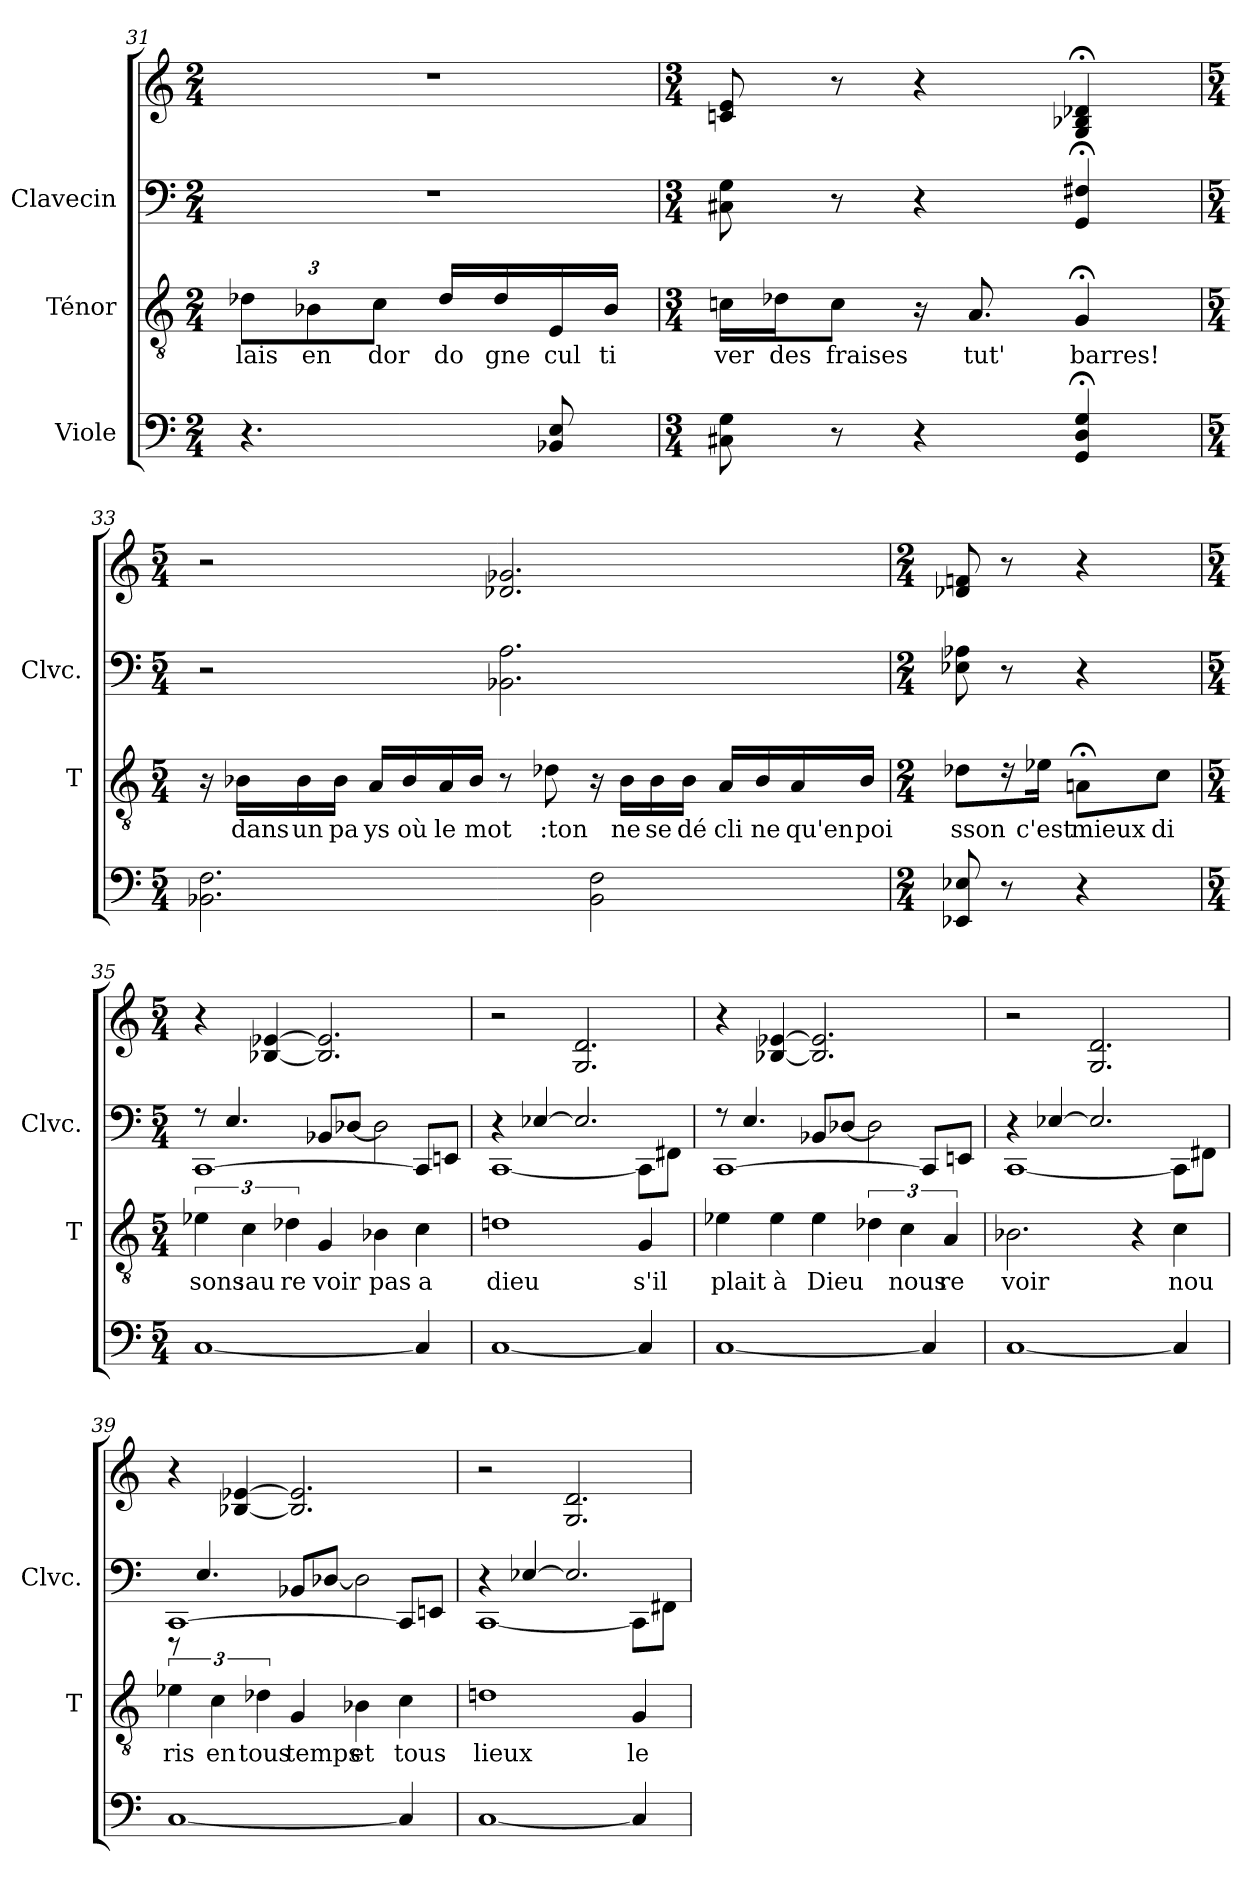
**kern	**kern	**text	**kern	**kern
*part3	*part2	*part2	*part1	*part1
*staff4	*staff3	*staff3	*staff2	*staff1
*I"Viole	*I"Ténor	*	*I"Clavecin	*
*	*I'T	*	*I'Clvc.	*
*clefF4	*clefGv2	*	*clefF4	*clefG2
*k[]	*k[]	*	*k[]	*k[]
*C:	*C:	*	*C:	*C:
*M2/4	*M2/4	*	*M2/4	*M2/4
=31	=31	=31	=31	=31
!	!	!LO:LY:b	!	!
4.r	12d-X\L	lais	2r	2r
!	!	!LO:LY:b	!	!
.	12B-X\	en	.	.
!	!	!LO:LY:b	!	!
.	12c\J	dor	.	.
!	!	!LO:LY:b	!	!
.	16d-/LL	do	.	.
!	!	!LO:LY:b	!	!
.	16d-/	gne	.	.
!	!	!LO:LY:b	!	!
8BB-X/ 8E/	16E/	cul	.	.
!	!	!LO:LY:b	!	!
.	16B-/JJ	ti	.	.
!!LO:LB:g=z
=32	=32	=32	=32	=32
*M3/4	*M3/4	*	*M3/4	*M3/4
!	!	!LO:LY:b	!	!
8C#X\ 8G\	16cn\LL	ver	8C#X\ 8G\	8cn/ 8e/
!	!	!LO:LY:b	!	!
.	16d-X\J	des	.	.
!	!	!LO:LY:b	!	!
8r	8c\J	fraises	8r	8r
4r	16r	.	4r	4r
!	!	!LO:LY:b	!	!
.	8.A/	tut'	.	.
!	!	!LO:LY:b	!	!
4GG/;< 4D/;< 4G/;<	4G;</	barres!	4GG/;< 4F#X/;<	4G/;< 4B-X/;< 4d-X/;<
=33	=33	=33	=33	=33
*M5/4	*M5/4	*	*M5/4	*M5/4
2.BB-X\ 2.F\	16r	.	2r	2r
!	!	!LO:LY:b	!	!
.	16B-X\LL	dans	.	.
!	!	!LO:LY:b	!	!
.	16B-\	un	.	.
!	!	!LO:LY:b	!	!
.	16B-\JJ	pa	.	.
!	!	!LO:LY:b	!	!
.	16A/LL	ys	.	.
!	!	!LO:LY:b	!	!
.	16B-/	où	.	.
!	!	!LO:LY:b	!	!
.	16A/	le	.	.
!	!	!LO:LY:b	!	!
.	16B-/JJ	mot	.	.
.	8r	.	2.BB-X\ 2.A\	2.d-X/ 2.g-X/
!	!	!LO:LY:b	!	!
.	8d-X\	:ton	.	.
2BB-\ 2F\	16r	.	.	.
!	!	!LO:LY:b	!	!
.	16B-\LL	ne	.	.
!	!	!LO:LY:b	!	!
.	16B-\	se	.	.
!	!	!LO:LY:b	!	!
.	16B-\JJ	dé	.	.
!	!	!LO:LY:b	!	!
.	16A/LL	cli	.	.
!	!	!LO:LY:b	!	!
.	16B-/	ne	.	.
!	!	!LO:LY:b	!	!
.	16A/	qu'en	.	.
!	!	!LO:LY:b	!	!
.	16B-/JJ	poi	.	.
!!LO:PB:g=z
=34	=34	=34	=34	=34
*M2/4	*M2/4	*	*M2/4	*M2/4
!	!	!LO:LY:b	!	!
8EE-X/ 8E-X/	8d-X\L	sson	8E-X\ 8A-X\	8d-X/ 8fn/
8r	16r	.	8r	8r
!	!	!LO:LY:b	!	!
.	16e-X\Jk	c'est	.	.
!	!	!LO:LY:b	!	!
4r	8An;<\L	mieux	4r	4r
!	!	!LO:LY:b	!	!
.	8c\J	di	.	.
=35	=35	=35	=35	=35
*M5/4	*M5/4	*	*M5/4	*M5/4
!	!	!	!LO:TX:b:t=arco	!
!	!	!LO:LY:b	!	!
*	*	*	*^	*
[1C	6e-X\	sons	[>1CC	8rE	4r
.	.	.	.	4.E/	.
!	!	!LO:LY:b	!	!	!
.	6c\	:au	.	.	.
.	.	.	.	.	[4B-X/ [4e-X/
!	!	!LO:LY:b	!	!	!
.	6d-X\	re	.	.	.
!	!	!LO:LY:b	!	!	!
.	4G/	voir	.	8BB-X/L	2.B-/] 2.e-/]
.	.	.	.	[>8D-X/J	.
!	!	!LO:LY:b	!	!	!
.	4B-X\	pas	.	2D-\]	.
!	!	!LO:LY:b	!	!	!
4C/]	4c\	a	8CC/L]	.	.
.	.	.	8EEn/J	.	.
=36	=36	=36	=36	=36	=36
!	!	!LO:LY:b	!	!	!
[1C	1dn	dieu	4rC	[<1CC	2r
.	.	.	[>4E-X/	.	.
.	.	.	2.E-/]	.	2.G/ 2.d/
!	!	!LO:LY:b	!	!	!
4C/]	4G/	s'il	.	8CC\L]	.
.	.	.	.	8FF#X\J	.
!!LO:LB:g=z
=37	=37	=37	=37	=37	=37
!	!	!LO:LY:b	!	!	!
[1C	4e-X\	plait	[>1CC	8rF	4r
.	.	.	.	4.E/	.
!	!	!LO:LY:b	!	!	!
.	4e-\	à	.	.	[4B-X/ [4e-X/
!	!	!LO:LY:b	!	!	!
.	4e-\	Dieu	.	8BB-X/L	2.B-/] 2.e-/]
.	.	.	.	[>8D-X/J	.
.	6d-X\	.	.	2D-\]	.
!	!	!LO:LY:b	!	!	!
.	6c\	nous	.	.	.
4C/]	.	.	8CC/L]	.	.
!	!	!LO:LY:b	!	!	!
.	6A/	re	.	.	.
.	.	.	8EEn/J	.	.
=38	=38	=38	=38	=38	=38
!	!	!LO:LY:b	!	!	!
[1C	2.B-X\	voir	4rC	[<1CC	2r
.	.	.	[>4E-X/	.	.
.	.	.	2.E-/]	.	2.G/ 2.d/
.	4r	.	.	.	.
!	!	!LO:LY:b	!	!	!
4C/]	4c\	nou	.	8CC\L]	.
.	.	.	.	8FF#X\J	.
=39	=39	=39	=39	=39	=39
!	!	!LO:LY:b	!	!	!
[1C	6e-X\	ris	[>1CC	8r	4r
.	.	.	.	4.E/	.
!	!	!LO:LY:b	!	!	!
.	6c\	en	.	.	.
.	.	.	.	.	[4B-/ [4e-/
!	!	!LO:LY:b	!	!	!
.	6d-X\	tous	.	.	.
!	!	!LO:LY:b	!	!	!
.	4G/	temps	.	8BB-X/L	2.B-/] 2.e-/]
.	.	.	.	[>8D-/J	.
!	!	!LO:LY:b	!	!	!
.	4B-X\	et	.	2D-\]	.
!	!	!LO:LY:b	!	!	!
4C/]	4c\	tous	8CC/L]	.	.
.	.	.	8EEn/J	.	.
!!LO:PB:g=z
=40	=40	=40	=40	=40	=40
!	!	!LO:LY:b	!	!	!
[1C	1dn	lieux	4rC	[<1CC	2r
.	.	.	[>4E-X/	.	.
.	.	.	2.E-/]	.	2.G/ 2.d/
!	!	!LO:LY:b	!	!	!
4C/]	4G/	le	.	8CC\L]	.
.	.	.	.	8FF#X\J	.
*	*	*	*v	*v	*
=	=	=	=	=
*-	*-	*-	*-	*-
